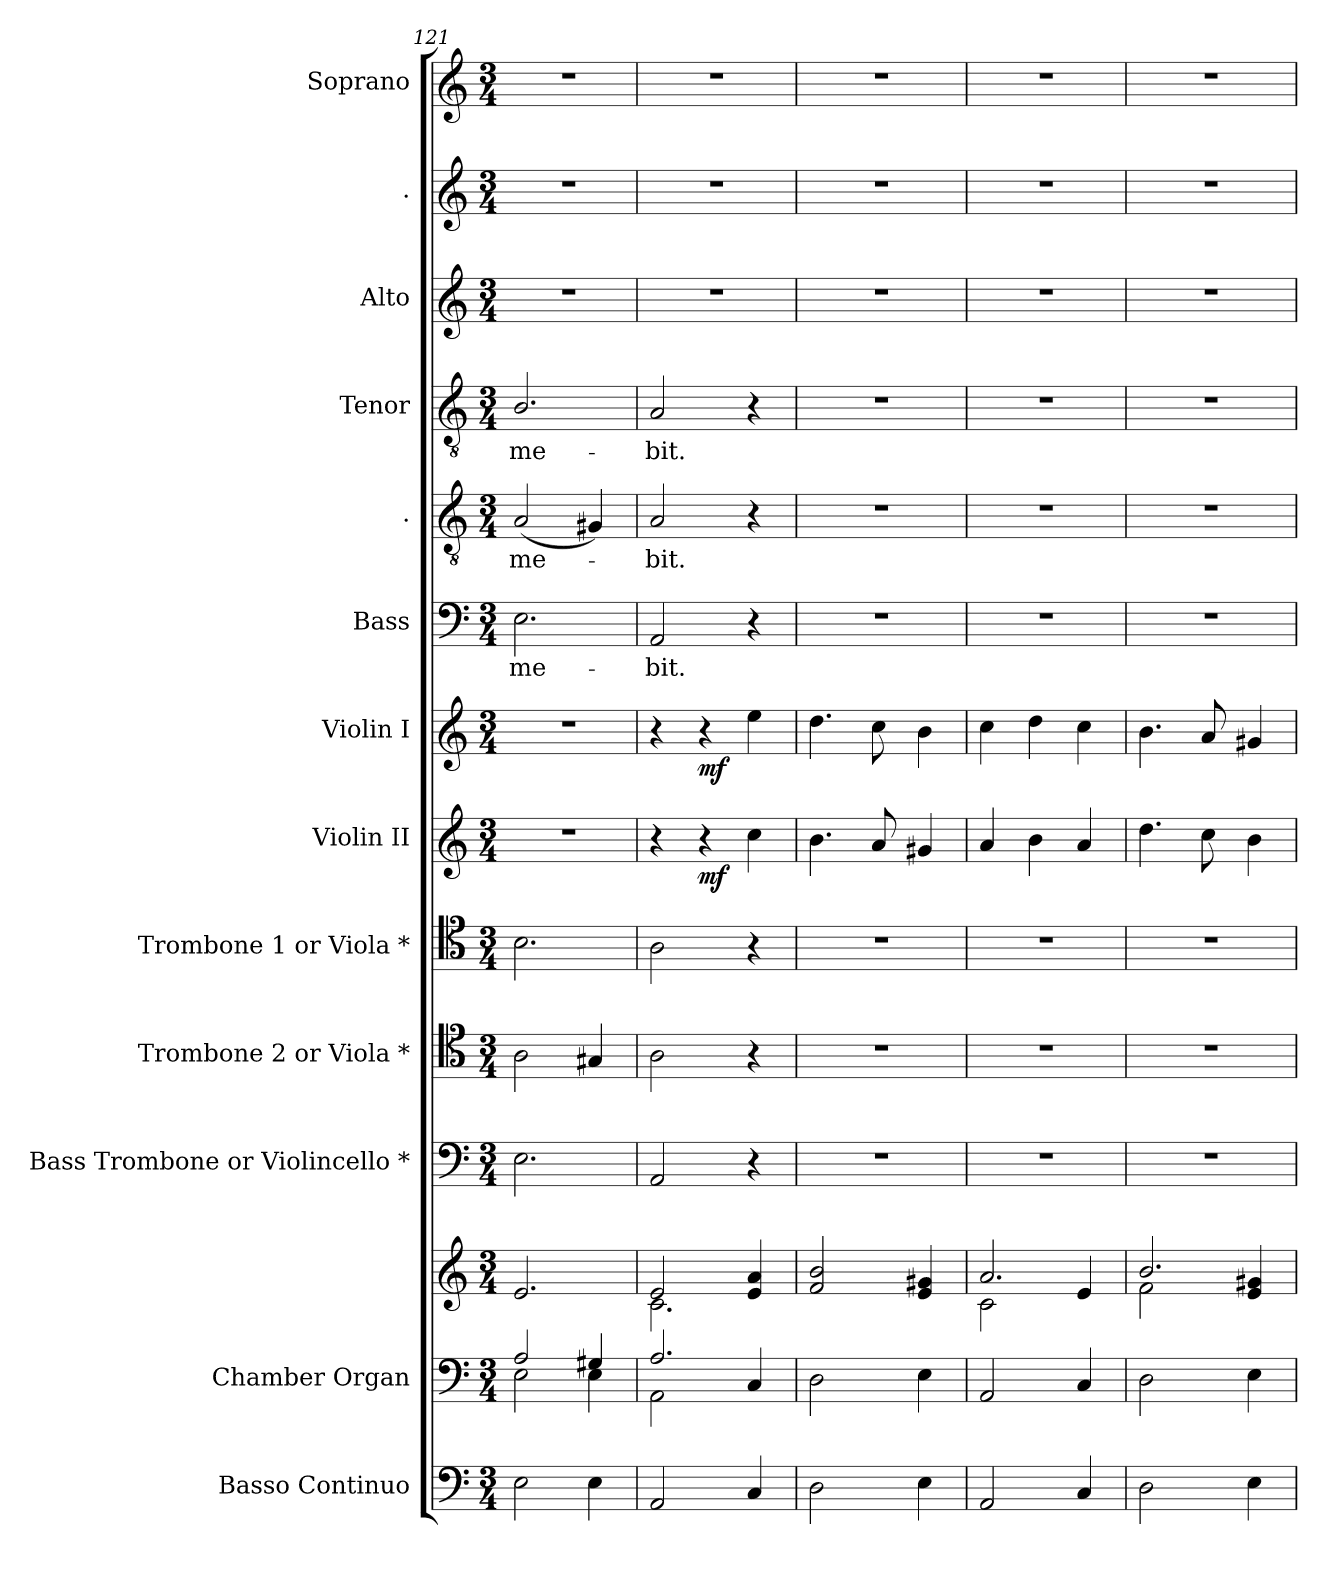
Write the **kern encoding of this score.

**kern	**kern	**kern	**kern	**kern	**kern	**kern	**dynam	**kern	**dynam	**kern	**text	**kern	**text	**kern	**text	**kern	**kern	**kern
*part13	*part12	*part12	*part11	*part10	*part9	*part8	*part8	*part7	*part7	*part6	*part6	*part5	*part5	*part4	*part4	*part3	*part2	*part1
*staff14	*staff13	*staff12	*staff11	*staff10	*staff9	*staff8	*staff8	*staff7	*staff7	*staff6	*staff6	*staff5	*staff5	*staff4	*staff4	*staff3	*staff2	*staff1
*I"Basso  Continuo	*I"Chamber  Organ	*	*I"Bass Trombone or Violincello *	*I"Trombone 2 or Viola *	*I"Trombone 1 or Viola *	*I"Violin II	*	*I"Violin I	*	*I"Bass	*	*I".	*	*I"Tenor	*	*I"Alto	*I".	*I"Soprano
*I'B Cont	*I'Org.	*	*I'B. Tbn.	*I'Tbn 2	*I'Tbn 1	*I'Vln. II	*	*I'Vln. I	*	*I'B.	*	*	*	*I'T,	*	*I'A.	*	*I'S.
*clefF4	*clefF4	*clefG2	*clefF4	*clefC4	*clefC4	*clefG2	*	*clefG2	*	*clefF4	*	*clefGv2	*	*clefGv2	*	*clefG2	*clefG2	*clefG2
*ITrd7c12	*	*	*	*	*	*	*	*	*	*	*	*ITrd7c12	*	*ITrd7c12	*	*	*	*
*k[]	*k[]	*k[]	*k[]	*k[]	*k[]	*k[]	*	*k[]	*	*k[]	*	*k[]	*	*k[]	*	*k[]	*k[]	*k[]
*M3/4	*M3/4	*M3/4	*M3/4	*M3/4	*M3/4	*M3/4	*	*M3/4	*	*M3/4	*	*M3/4	*	*M3/4	*	*M3/4	*M3/4	*M3/4
=121	=121	=121	=121	=121	=121	=121	=121	=121	=121	=121	=121	=121	=121	=121	=121	=121	=121	=121
*	*^	*	*	*	*	*	*	*	*	*	*	*	*	*	*	*	*	*
!	!	!	!	!	!	!	!	!	!	!	!	!LO:LY:b	!	!LO:LY:b	!	!LO:LY:b	!	!	!
2EE\	2A/	2E\	2.e/	2.E\	2A\	2.B\	2.r	.	2.r	.	2.E\	-me-	(<2AA/	-me-	2.BB/	-me-	2.r	2.r	2.r
4EE\	4G#X/	4E\	.	.	4G#X/	.	.	.	.	.	.	.	4GG#X/)	.	.	.	.	.	.
=122	=122	=122	=122	=122	=122	=122	=122	=122	=122	=122	=122	=122	=122	=122	=122	=122	=122	=122	=122
*	*	*	*^	*	*	*	*	*	*	*	*	*	*	*	*	*	*	*	*
!	!	!	!	!	!	!	!	!	!	!	!	!	!LO:LY:b	!	!LO:LY:b	!	!LO:LY:b	!	!	!
2AAA/	2.A/	2AA\	2e/	2.c\	2AA/	2A\	2A\	4r	.	4r	.	2AA/	-bit.	2AA/	-bit.	2AA/	-bit.	2.r	2.r	2.r
!	!	!	!	!	!	!	!	!	!LO:DY:b	!	!LO:DY:b	!	!	!	!	!	!	!	!	!
.	.	.	.	.	.	.	.	4r	mf	4r	mf	.	.	.	.	.	.	.	.	.
4CC/	.	4C/	4e/ 4a/	.	4r	4r	4r	4cc\	.	4ee\	.	4r	.	4r	.	4r	.	.	.	.
*	*	*	*v	*v	*	*	*	*	*	*	*	*	*	*	*	*	*	*	*	*
=123	=123	=123	=123	=123	=123	=123	=123	=123	=123	=123	=123	=123	=123	=123	=123	=123	=123	=123	=123
2DD\	2.ryy	2D\	2f/ 2b/	2.r	2.r	2.r	4.b\	.	4.dd\	.	2.r	.	2.r	.	2.r	.	2.r	2.r	2.r
.	.	.	.	.	.	.	8a/	.	8cc\	.	.	.	.	.	.	.	.	.	.
4EE\	.	4E\	4e/ 4g#X/	.	.	.	4g#X/	.	4b\	.	.	.	.	.	.	.	.	.	.
*	*v	*v	*	*	*	*	*	*	*	*	*	*	*	*	*	*	*	*	*
=124	=124	=124	=124	=124	=124	=124	=124	=124	=124	=124	=124	=124	=124	=124	=124	=124	=124	=124
*	*	*^	*	*	*	*	*	*	*	*	*	*	*	*	*	*	*	*
2AAA/	2AA/	2.a/	2c\	2.r	2.r	2.r	4a/	.	4cc\	.	2.r	.	2.r	.	2.r	.	2.r	2.r	2.r
.	.	.	.	.	.	.	4b\	.	4dd\	.	.	.	.	.	.	.	.	.	.
4CC/	4C/	.	4e/	.	.	.	4a/	.	4cc\	.	.	.	.	.	.	.	.	.	.
=125	=125	=125	=125	=125	=125	=125	=125	=125	=125	=125	=125	=125	=125	=125	=125	=125	=125	=125	=125
2DD\	2D\	2.b/	2f\	2.r	2.r	2.r	4.dd\	.	4.b\	.	2.r	.	2.r	.	2.r	.	2.r	2.r	2.r
.	.	.	.	.	.	.	8cc\	.	8a/	.	.	.	.	.	.	.	.	.	.
4EE\	4E\	.	4e/ 4g#X/	.	.	.	4b\	.	4g#X/	.	.	.	.	.	.	.	.	.	.
*	*	*v	*v	*	*	*	*	*	*	*	*	*	*	*	*	*	*	*	*
=	=	=	=	=	=	=	=	=	=	=	=	=	=	=	=	=	=	=
*-	*-	*-	*-	*-	*-	*-	*-	*-	*-	*-	*-	*-	*-	*-	*-	*-	*-	*-
